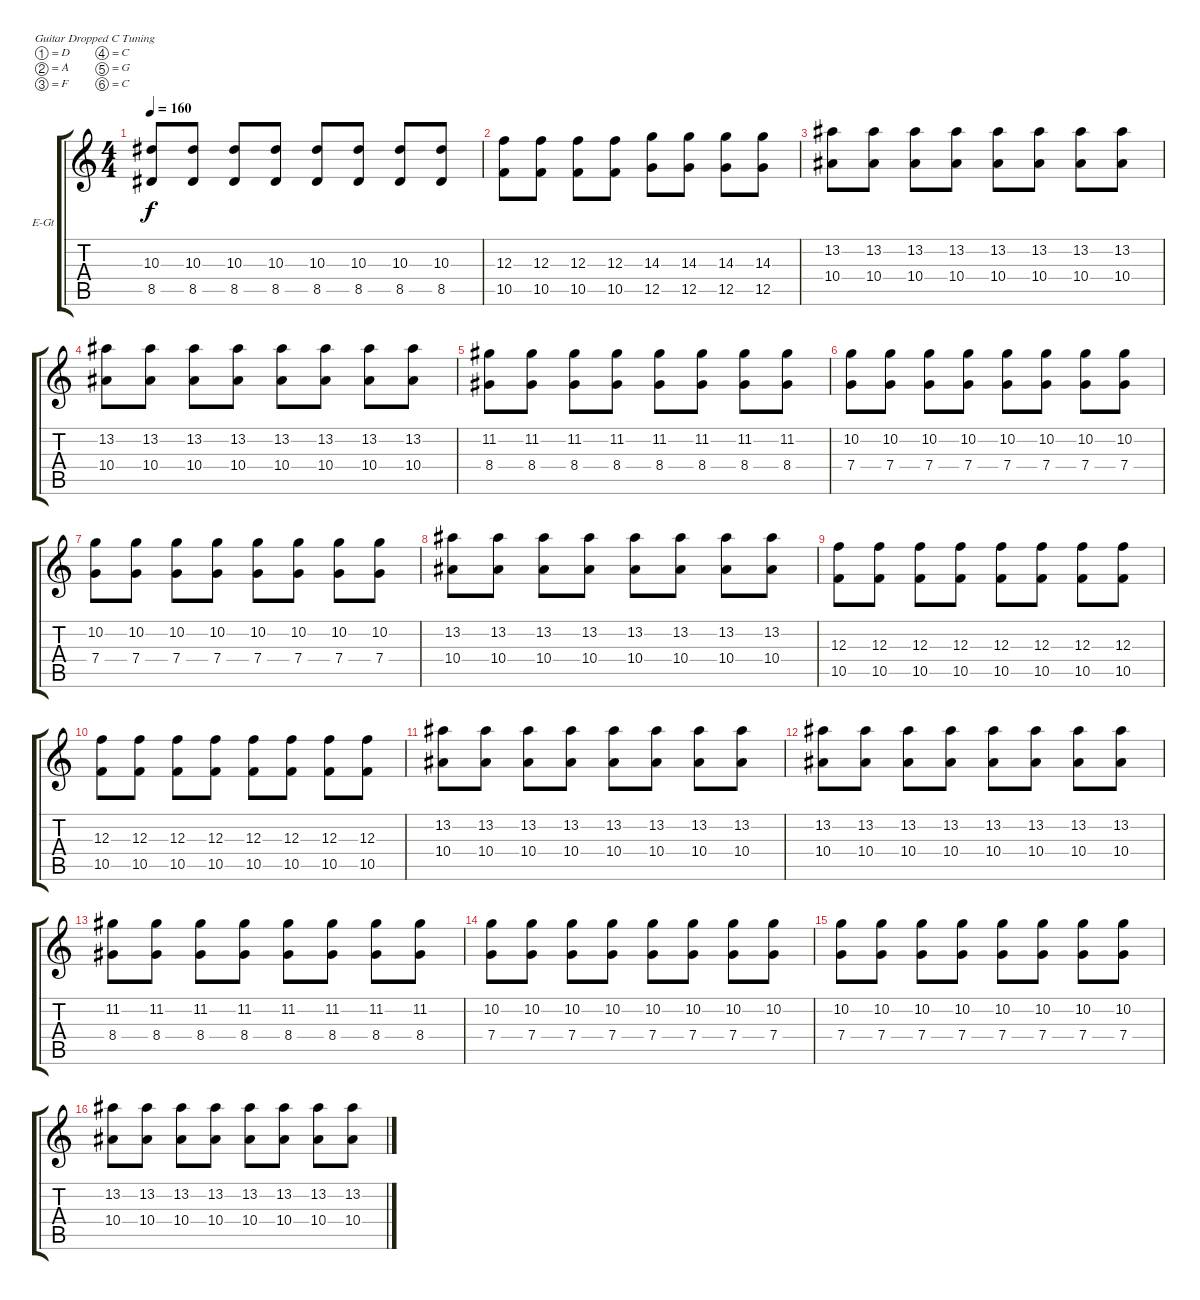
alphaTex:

\bracketExtendMode groupsimilarinstruments
\firstSystemTrackNameOrientation horizontal
\otherSystemsTrackNameOrientation horizontal
\track ("Track 2" "E-Gt") {instrument distortionguitar}
\staff {score tabs}
\tuning (D4 A3 F3 C3 G2 C2)
\ts (4 4)
\tempo 160
\clef g2
\ks c
(10.3 8.5).8{dy f} (10.3 8.5).8 (10.3 8.5).8 (10.3 8.5).8 (10.3 8.5).8 (10.3 8.5).8 (10.3 8.5).8 (10.3 8.5).8 |
(12.3 10.5).8 (12.3 10.5).8 (12.3 10.5).8 (12.3 10.5).8 (14.3 12.5).8 (14.3 12.5).8 (14.3 12.5).8 (14.3 12.5).8 |
(13.2 10.4).8 (13.2 10.4).8 (13.2 10.4).8 (13.2 10.4).8 (13.2 10.4).8 (13.2 10.4).8 (13.2 10.4).8 (13.2 10.4).8 |
(13.2 10.4).8 (13.2 10.4).8 (13.2 10.4).8 (13.2 10.4).8 (13.2 10.4).8 (13.2 10.4).8 (13.2 10.4).8 (13.2 10.4).8 |
(11.2 8.4).8 (11.2 8.4).8 (11.2 8.4).8 (11.2 8.4).8 (11.2 8.4).8 (11.2 8.4).8 (11.2 8.4).8 (11.2 8.4).8 |
(10.2 7.4).8 (10.2 7.4).8 (10.2 7.4).8 (10.2 7.4).8 (10.2 7.4).8 (10.2 7.4).8 (10.2 7.4).8 (10.2 7.4).8 |
(10.2 7.4).8 (10.2 7.4).8 (10.2 7.4).8 (10.2 7.4).8 (10.2 7.4).8 (10.2 7.4).8 (10.2 7.4).8 (10.2 7.4).8 |
(13.2 10.4).8 (13.2 10.4).8 (13.2 10.4).8 (13.2 10.4).8 (13.2 10.4).8 (13.2 10.4).8 (13.2 10.4).8 (13.2 10.4).8 |
(12.3 10.5).8 (12.3 10.5).8 (12.3 10.5).8 (12.3 10.5).8 (12.3 10.5).8 (12.3 10.5).8 (12.3 10.5).8 (12.3 10.5).8 |
(12.3 10.5).8 (12.3 10.5).8 (12.3 10.5).8 (12.3 10.5).8 (12.3 10.5).8 (12.3 10.5).8 (12.3 10.5).8 (12.3 10.5).8 |
(13.2 10.4).8 (13.2 10.4).8 (13.2 10.4).8 (13.2 10.4).8 (13.2 10.4).8 (13.2 10.4).8 (13.2 10.4).8 (13.2 10.4).8 |
(13.2 10.4).8 (13.2 10.4).8 (13.2 10.4).8 (13.2 10.4).8 (13.2 10.4).8 (13.2 10.4).8 (13.2 10.4).8 (13.2 10.4).8 |
(11.2 8.4).8 (11.2 8.4).8 (11.2 8.4).8 (11.2 8.4).8 (11.2 8.4).8 (11.2 8.4).8 (11.2 8.4).8 (11.2 8.4).8 |
(10.2 7.4).8 (10.2 7.4).8 (10.2 7.4).8 (10.2 7.4).8 (10.2 7.4).8 (10.2 7.4).8 (10.2 7.4).8 (10.2 7.4).8 |
(10.2 7.4).8 (10.2 7.4).8 (10.2 7.4).8 (10.2 7.4).8 (10.2 7.4).8 (10.2 7.4).8 (10.2 7.4).8 (10.2 7.4).8 |
(13.2 10.4).8 (13.2 10.4).8 (13.2 10.4).8 (13.2 10.4).8 (13.2 10.4).8 (13.2 10.4).8 (13.2 10.4).8 (13.2 10.4).8
